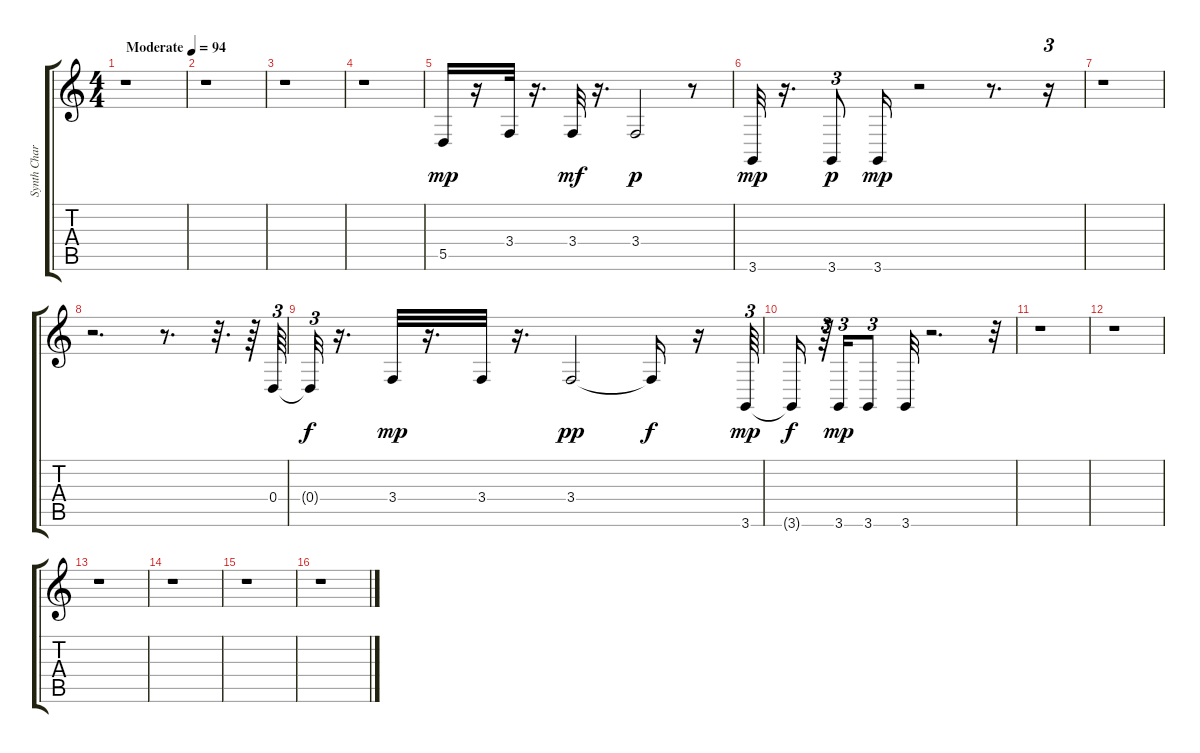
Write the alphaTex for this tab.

\track ("Synth Charang" "Synth Char") {instrument lead5charang}
\staff {score tabs}
\tuning (E4 B3 G3 D3 A2 E2) {hide}
\ts (4 4)
\tempo (94 "Moderate")
\clef g2
\ks c
r.1{dy mp instrument lead5charang} |
r.1 |
r.1 |
r.1 |
5.5.16{balance 8} r.16 3.4.32 r.16{d} 3.4.32{dy mf} r.16{d} 3.4.2{dy p} r.8 |
3.6.32{dy mp} r.16{d} 3.6.8{tu (3 2) dy p} 3.6.16{dy mp} r.2 r.8{d} r.16{tu (3 2)} |
r.1 |
r.2{d} r.8{d} r.32{d} r.64 0.4.64{tu (3 2)} |
0.4{t}.32{tu (3 2) dy f} r.16{d} 3.4.32{dy mp} r.16{d} 3.4.32 r.16{d} 3.4.2{dy pp} 3.4{t}.16{dy f} r.16 3.6.64{tu (3 2) dy mp} |
3.6{t}.16{dy f} r.64{tu (3 2)} 3.6.16{tu (3 2) dy mp} 3.6.8{tu (3 2)} 3.6.32 r.2{d} r.32{tu (3 2)} |
r.1 |
r.1 |
r.1 |
r.1 |
r.1 |
r.1
